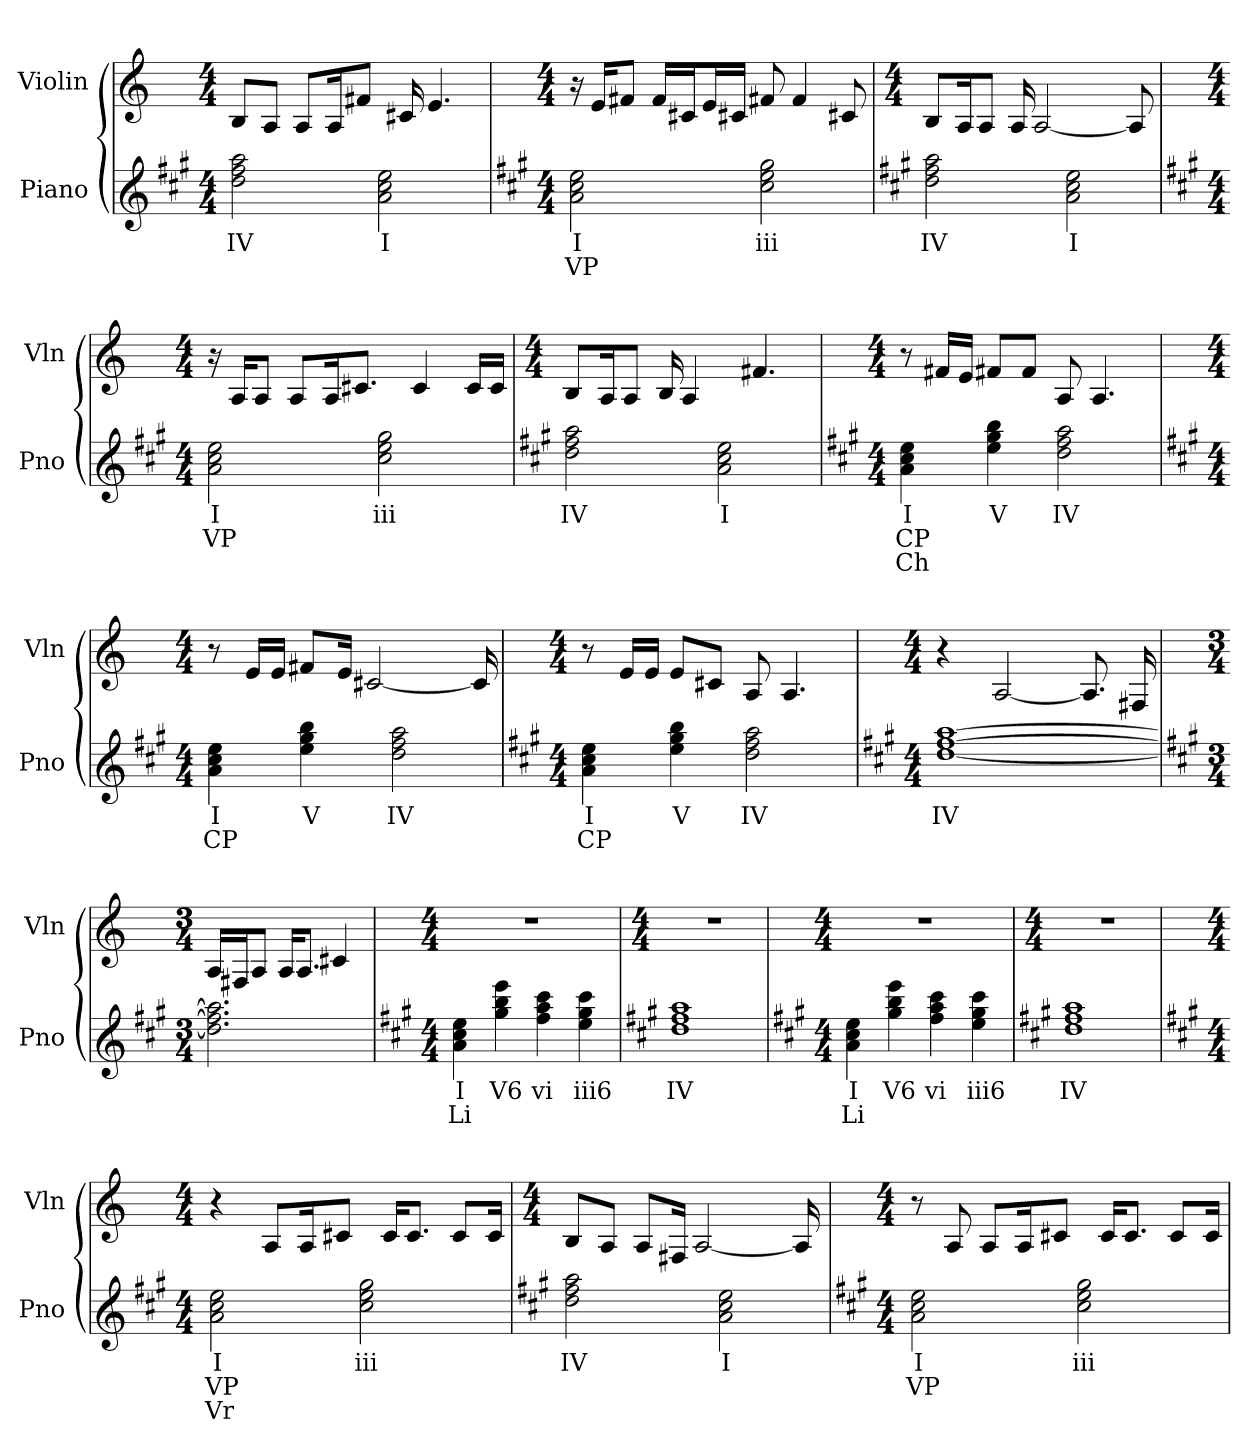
**kern	**text	**text	**text	**kern
*part2	*part2	*part2	*part2	*part1
*staff2	*staff2	*staff2	*staff2	*staff1
*I"Piano	*	*	*	*I"Violin
*I'Pno	*	*	*	*I'Vln
*k[f#c#g#]	*	*	*	*
*A:	*	*	*	*
*M4/4	*	*	*	*M4/4
=	=	=	=	=
2dd 2ff# 2aa	IV	.	.	8BL
.	.	.	.	8AJ
.	.	.	.	8AL
.	.	.	.	16AK
.	.	.	.	8f#XJ
2a 2cc# 2ee	I	.	.	.
.	.	.	.	16c#X
.	.	.	.	4.e
=	=	=	=	=
*k[f#c#g#]	*	*	*	*
*A:	*	*	*	*
*M4/4	*	*	*	*M4/4
2a 2cc# 2ee	I	VP	.	16r
.	.	.	.	16eKL
.	.	.	.	8f#XJ
.	.	.	.	16f#LL
.	.	.	.	16c#XJ
.	.	.	.	16eL
.	.	.	.	16c#XJJ
2cc# 2ee 2gg#	iii	.	.	8f#X
.	.	.	.	4f#
.	.	.	.	8c#X
=	=	=	=	=
*k[f#c#g#]	*	*	*	*
*A:	*	*	*	*
*	*	*	*	*M4/4
2dd 2ff# 2aa	IV	.	.	8BL
.	.	.	.	16AK
.	.	.	.	8AJ
.	.	.	.	16A
.	.	.	.	[2A
2a 2cc# 2ee	I	.	.	.
.	.	.	.	8A]
=	=	=	=	=
*k[f#c#g#]	*	*	*	*
*A:	*	*	*	*
*M4/4	*	*	*	*M4/4
2a 2cc# 2ee	I	VP	.	16r
.	.	.	.	16AKL
.	.	.	.	8AJ
.	.	.	.	8AL
.	.	.	.	16AK
.	.	.	.	8.c#XJ
2cc# 2ee 2gg#	iii	.	.	.
.	.	.	.	4c#
.	.	.	.	16c#LL
.	.	.	.	16c#JJ
=	=	=	=	=
*k[f#c#g#]	*	*	*	*
*A:	*	*	*	*
*	*	*	*	*M4/4
2dd 2ff# 2aa	IV	.	.	8BL
.	.	.	.	16AK
.	.	.	.	8AJ
.	.	.	.	16B
.	.	.	.	4A
2a 2cc# 2ee	I	.	.	.
.	.	.	.	4.f#X
=	=	=	=	=
*k[f#c#g#]	*	*	*	*
*A:	*	*	*	*
*M4/4	*	*	*	*M4/4
4a 4cc# 4ee	I	CP	Ch	8r
.	.	.	.	16f#XLL
.	.	.	.	16eJJ
4ee 4gg# 4bb	V	.	.	8f#XL
.	.	.	.	8f#J
2dd 2ff# 2aa	IV	.	.	8A
.	.	.	.	4.A
=	=	=	=	=
*k[f#c#g#]	*	*	*	*
*A:	*	*	*	*
*M4/4	*	*	*	*M4/4
4a 4cc# 4ee	I	CP	.	8r
.	.	.	.	16eLL
.	.	.	.	16eJJ
4ee 4gg# 4bb	V	.	.	8f#XL
.	.	.	.	16eJk
.	.	.	.	[2c#X
2dd 2ff# 2aa	IV	.	.	.
.	.	.	.	16c#]
=	=	=	=	=
*k[f#c#g#]	*	*	*	*
*A:	*	*	*	*
*M4/4	*	*	*	*M4/4
4a 4cc# 4ee	I	CP	.	8r
.	.	.	.	16eLL
.	.	.	.	16eJJ
4ee 4gg# 4bb	V	.	.	8eL
.	.	.	.	8c#XJ
2dd 2ff# 2aa	IV	.	.	8A
.	.	.	.	4.A
=	=	=	=	=
*k[f#c#g#]	*	*	*	*
*A:	*	*	*	*
*M4/4	*	*	*	*M4/4
[1dd [1ff# [1aa	IV	.	.	4r
.	.	.	.	[2A
.	.	.	.	8.A]
.	.	.	.	16F#X
=	=	=	=	=
*k[f#c#g#]	*	*	*	*
*A:	*	*	*	*
*M3/4	*	*	*	*M3/4
2.dd] 2.ff#] 2.aa]	.	.	.	16ALL
.	.	.	.	16F#XJ
.	.	.	.	8AJ
.	.	.	.	16AKL
.	.	.	.	8.AJ
.	.	.	.	4c#X
=	=	=	=	=
*k[f#c#g#]	*	*	*	*
*A:	*	*	*	*
*M4/4	*	*	*	*M4/4
4a 4cc# 4ee	I	Li	.	1r
4gg# 4bb 4eee	V6	.	.	.
4ff# 4aa 4ccc#	vi	.	.	.
4ee 4gg# 4ccc#	iii6	.	.	.
=	=	=	=	=
*k[f#c#g#]	*	*	*	*
*A:	*	*	*	*
*	*	*	*	*M4/4
1dd 1ff# 1aa	IV	.	.	1r
=	=	=	=	=
*k[f#c#g#]	*	*	*	*
*A:	*	*	*	*
*M4/4	*	*	*	*M4/4
4a 4cc# 4ee	I	Li	.	1r
4gg# 4bb 4eee	V6	.	.	.
4ff# 4aa 4ccc#	vi	.	.	.
4ee 4gg# 4ccc#	iii6	.	.	.
=	=	=	=	=
*k[f#c#g#]	*	*	*	*
*A:	*	*	*	*
*	*	*	*	*M4/4
1dd 1ff# 1aa	IV	.	.	1r
=	=	=	=	=
*k[f#c#g#]	*	*	*	*
*A:	*	*	*	*
*M4/4	*	*	*	*M4/4
2a 2cc# 2ee	I	VP	Vr	4r
.	.	.	.	8AL
.	.	.	.	16AK
.	.	.	.	8c#XJ
2cc# 2ee 2gg#	iii	.	.	.
.	.	.	.	16c#KL
.	.	.	.	8.c#J
.	.	.	.	8c#L
.	.	.	.	16c#Jk
=	=	=	=	=
*k[f#c#g#]	*	*	*	*
*A:	*	*	*	*
*	*	*	*	*M4/4
2dd 2ff# 2aa	IV	.	.	8BL
.	.	.	.	8AJ
.	.	.	.	8AL
.	.	.	.	16F#XJk
.	.	.	.	[2A
2a 2cc# 2ee	I	.	.	.
.	.	.	.	16A]
=	=	=	=	=
*k[f#c#g#]	*	*	*	*
*A:	*	*	*	*
*M4/4	*	*	*	*M4/4
2a 2cc# 2ee	I	VP	.	8r
.	.	.	.	8A
.	.	.	.	8AL
.	.	.	.	16AK
.	.	.	.	8c#XJ
2cc# 2ee 2gg#	iii	.	.	.
.	.	.	.	16c#KL
.	.	.	.	8.c#J
.	.	.	.	8c#L
.	.	.	.	16c#Jk
=	=	=	=	=
*-	*-	*-	*-	*-
